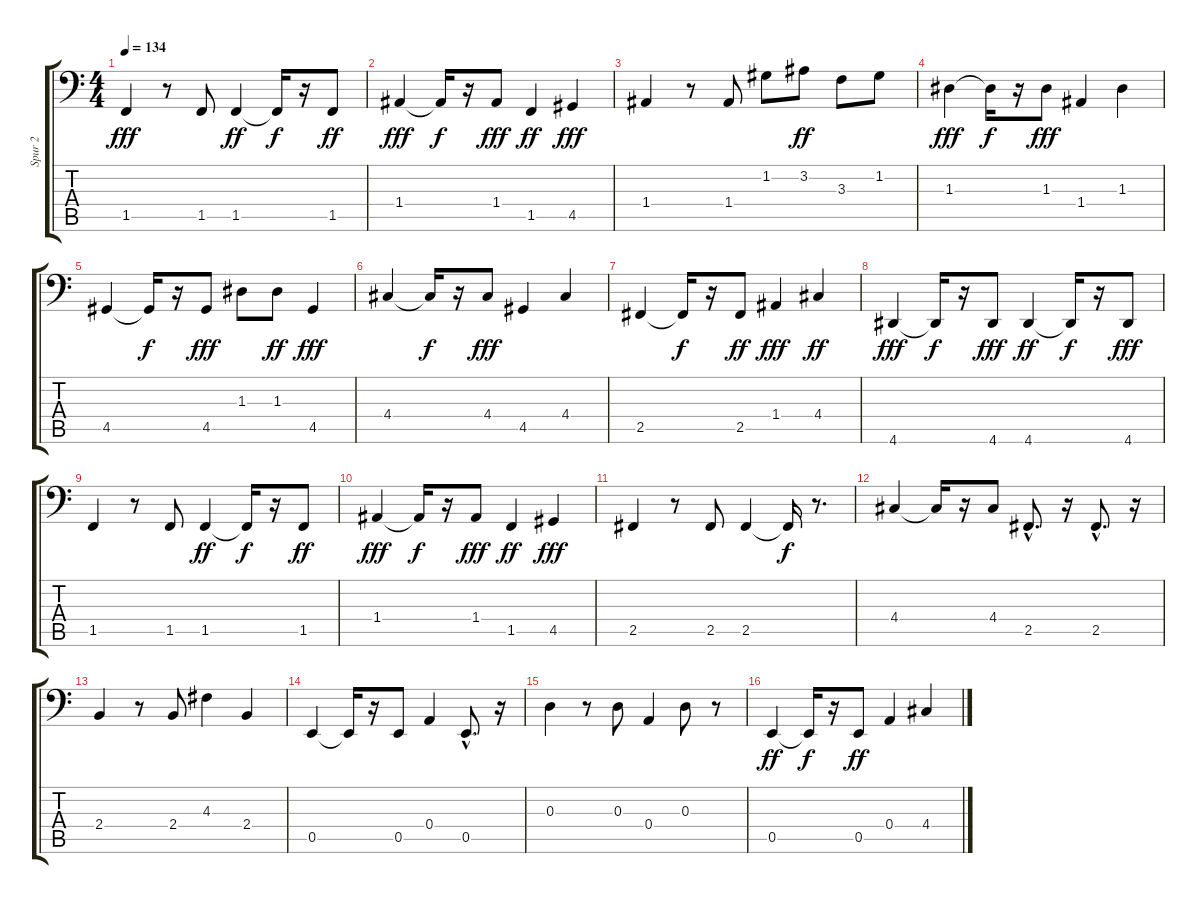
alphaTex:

\track ("Spur 2" "Spur 2") {instrument electricbassfinger}
\staff {score tabs}
\tuning (C3 G2 D2 A1 E1 B0) {hide}
\ts (4 4)
\tempo 134
\clef f4
\ks c
1.5.4{dy fff} r.8 1.5.8 1.5.4{dy ff} 1.5{t}.16{dy f} r.16 1.5.8{dy ff} |
1.4.4{dy fff} 1.4{t}.16{dy f} r.16 1.4.8{dy fff} 1.5.4{dy ff} 4.5.4{dy fff} |
1.4.4 r.8 1.4.8 1.2.8 3.2.8{dy ff} 3.3.8 1.2.8 |
1.3.4{dy fff} 1.3{t}.16{dy f} r.16 1.3.8{dy fff} 1.4.4 1.3.4 |
4.5.4 4.5{t}.16{dy f} r.16 4.5.8{dy fff} 1.3.8 1.3.8{dy ff} 4.5.4{dy fff} |
4.4.4 4.4{t}.16{dy f} r.16 4.4.8{dy fff} 4.5.4 4.4.4 |
2.5.4 2.5{t}.16{dy f} r.16 2.5.8{dy ff} 1.4.4{dy fff} 4.4.4{dy ff} |
4.6.4{dy fff} 4.6{t}.16{dy f} r.16 4.6.8{dy fff} 4.6.4{dy ff} 4.6{t}.16{dy f} r.16 4.6.8{dy fff} |
1.5.4 r.8 1.5.8 1.5.4{dy ff} 1.5{t}.16{dy f} r.16 1.5.8{dy ff} |
1.4.4{dy fff} 1.4{t}.16{dy f} r.16 1.4.8{dy fff} 1.5.4{dy ff} 4.5.4{dy fff} |
2.5.4 r.8 2.5.8 2.5.4 2.5{t}.16{dy f} r.8{d} |
4.4.4 4.4{t}.16 r.16 4.4.8 2.5{hac}.8{d} r.16 2.5{hac}.8{d} r.16 |
2.4.4 r.8 2.4.8 4.3.4 2.4.4 |
0.5.4 0.5{t}.16 r.16 0.5.8 0.4.4 0.5{hac}.8{d} r.16 |
0.3.4 r.8 0.3.8 0.4.4 0.3.8 r.8 |
0.5.4{dy ff} 0.5{t}.16{dy f} r.16 0.5.8{dy ff} 0.4.4 4.4.4
